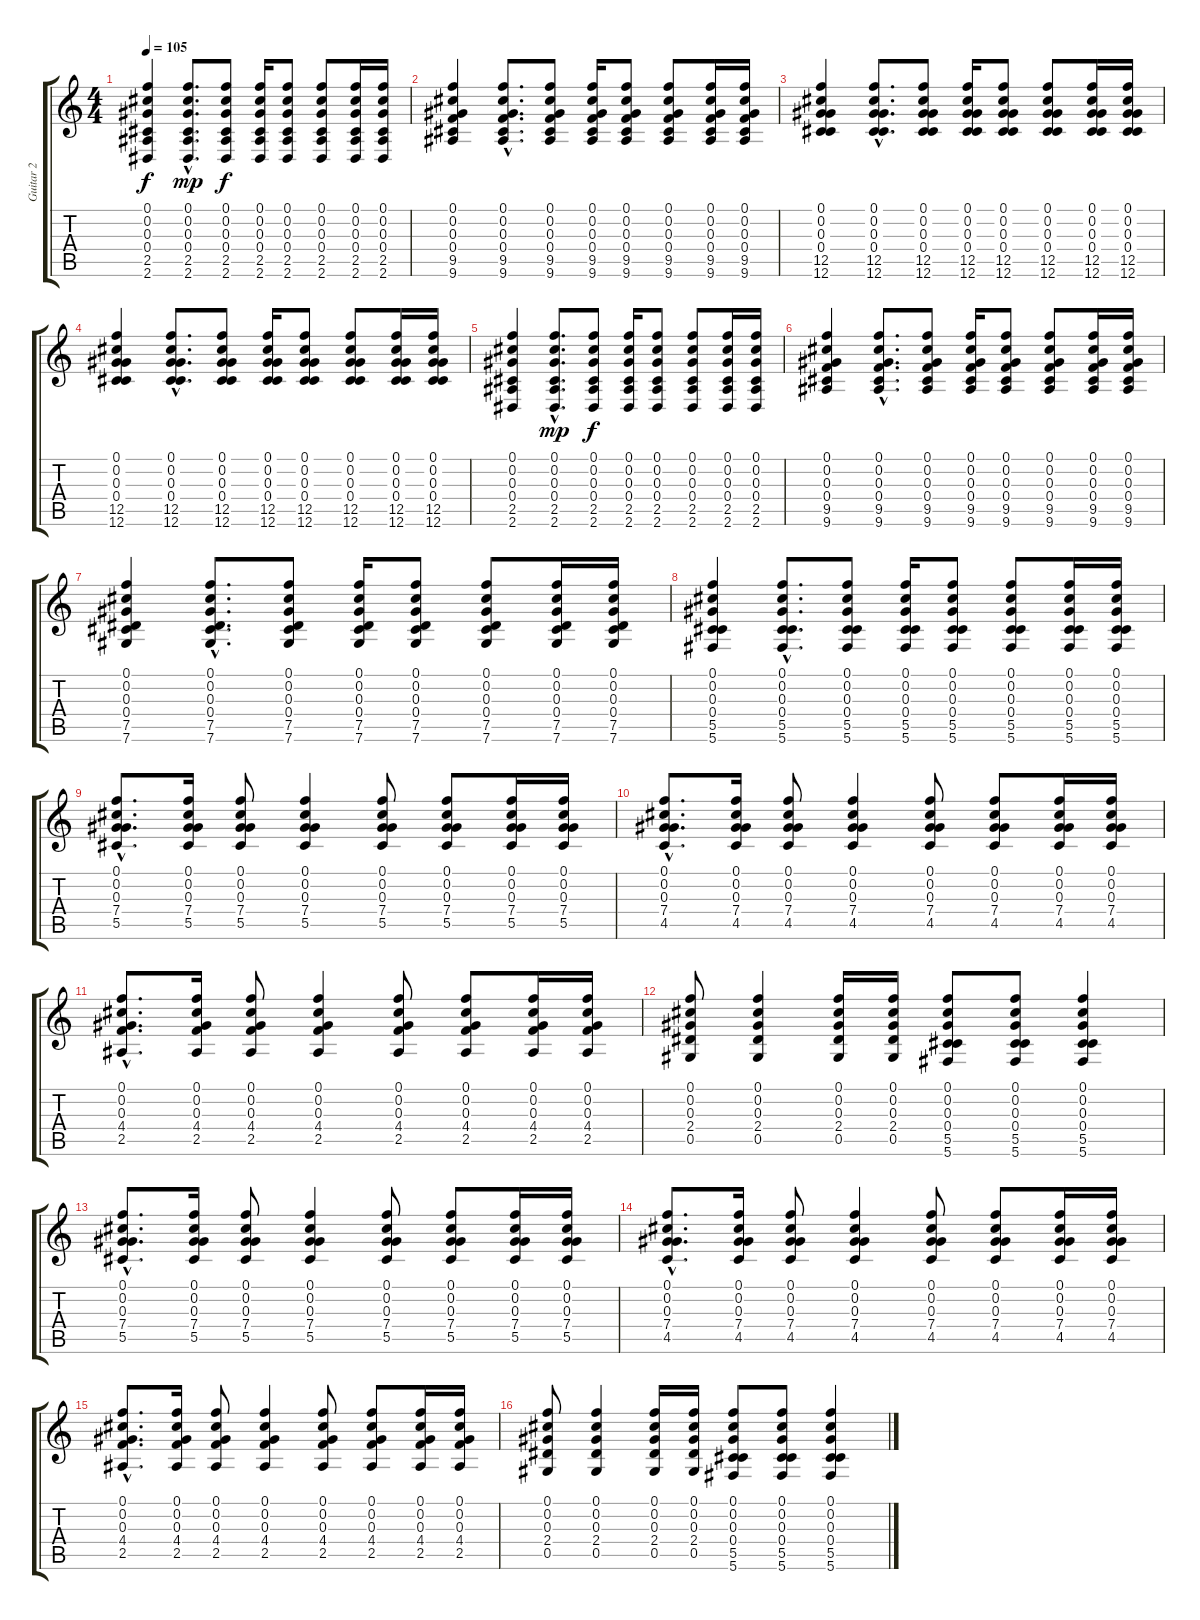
\track ("Guitar 2" "Guitar 2") {instrument acousticguitarsteel}
\staff {score tabs}
\tuning (F4 Db4 Ab3 Db3 Ab2 Db2) {hide}
\ts (4 4)
\tempo 105
\clef g2
\ks c
(0.1 0.2 0.3 0.4 2.5 2.6).4{dy f} (0.1{hac} 0.2{hac} 0.3{hac} 0.4{hac} 2.5{hac} 2.6{hac}).8{d dy mp} (0.1 0.2 0.3 0.4 2.5 2.6).8{dy f} (0.1 0.2 0.3 0.4 2.5 2.6).16 (0.1 0.2 0.3 0.4 2.5 2.6).8 (0.1 0.2 0.3 0.4 2.5 2.6).8 (0.1 0.2 0.3 0.4 2.5 2.6).16 (0.1 0.2 0.3 0.4 2.5 2.6).16 |
(0.1 0.2 0.3 0.4 9.5 9.6).4 (0.1{hac} 0.2{hac} 0.3{hac} 0.4{hac} 9.5{hac} 9.6{hac}).8{d} (0.1 0.2 0.3 0.4 9.5 9.6).8 (0.1 0.2 0.3 0.4 9.5 9.6).16 (0.1 0.2 0.3 0.4 9.5 9.6).8 (0.1 0.2 0.3 0.4 9.5 9.6).8 (0.1 0.2 0.3 0.4 9.5 9.6).16 (0.1 0.2 0.3 0.4 9.5 9.6).16 |
(0.1 0.2 0.3 0.4 12.5 12.6).4 (0.1{hac} 0.2{hac} 0.3{hac} 0.4{hac} 12.5{hac} 12.6{hac}).8{d} (0.1 0.2 0.3 0.4 12.5 12.6).8 (0.1 0.2 0.3 0.4 12.5 12.6).16 (0.1 0.2 0.3 0.4 12.5 12.6).8 (0.1 0.2 0.3 0.4 12.5 12.6).8 (0.1 0.2 0.3 0.4 12.5 12.6).16 (0.1 0.2 0.3 0.4 12.5 12.6).16 |
(0.1 0.2 0.3 0.4 12.5 12.6).4 (0.1{hac} 0.2{hac} 0.3{hac} 0.4{hac} 12.5{hac} 12.6{hac}).8{d} (0.1 0.2 0.3 0.4 12.5 12.6).8 (0.1 0.2 0.3 0.4 12.5 12.6).16 (0.1 0.2 0.3 0.4 12.5 12.6).8 (0.1 0.2 0.3 0.4 12.5 12.6).8 (0.1 0.2 0.3 0.4 12.5 12.6).16 (0.1 0.2 0.3 0.4 12.5 12.6).16 |
(0.1 0.2 0.3 0.4 2.5 2.6).4 (0.1{hac} 0.2{hac} 0.3{hac} 0.4{hac} 2.5{hac} 2.6{hac}).8{d dy mp} (0.1 0.2 0.3 0.4 2.5 2.6).8{dy f} (0.1 0.2 0.3 0.4 2.5 2.6).16 (0.1 0.2 0.3 0.4 2.5 2.6).8 (0.1 0.2 0.3 0.4 2.5 2.6).8 (0.1 0.2 0.3 0.4 2.5 2.6).16 (0.1 0.2 0.3 0.4 2.5 2.6).16 |
(0.1 0.2 0.3 0.4 9.5 9.6).4 (0.1{hac} 0.2{hac} 0.3{hac} 0.4{hac} 9.5{hac} 9.6{hac}).8{d} (0.1 0.2 0.3 0.4 9.5 9.6).8 (0.1 0.2 0.3 0.4 9.5 9.6).16 (0.1 0.2 0.3 0.4 9.5 9.6).8 (0.1 0.2 0.3 0.4 9.5 9.6).8 (0.1 0.2 0.3 0.4 9.5 9.6).16 (0.1 0.2 0.3 0.4 9.5 9.6).16 |
(0.1 0.2 0.3 0.4 7.5 7.6).4 (0.1{hac} 0.2{hac} 0.3{hac} 0.4{hac} 7.5{hac} 7.6{hac}).8{d} (0.1 0.2 0.3 0.4 7.5 7.6).8 (0.1 0.2 0.3 0.4 7.5 7.6).16 (0.1 0.2 0.3 0.4 7.5 7.6).8 (0.1 0.2 0.3 0.4 7.5 7.6).8 (0.1 0.2 0.3 0.4 7.5 7.6).16 (0.1 0.2 0.3 0.4 7.5 7.6).16 |
(0.1 0.2 0.3 0.4 5.5 5.6).4 (0.1{hac} 0.2{hac} 0.3{hac} 0.4{hac} 5.5{hac} 5.6{hac}).8{d} (0.1 0.2 0.3 0.4 5.5 5.6).8 (0.1 0.2 0.3 0.4 5.5 5.6).16 (0.1 0.2 0.3 0.4 5.5 5.6).8 (0.1 0.2 0.3 0.4 5.5 5.6).8 (0.1 0.2 0.3 0.4 5.5 5.6).16 (0.1 0.2 0.3 0.4 5.5 5.6).16 |
(0.1{hac} 0.2{hac} 0.3{hac} 7.4{hac} 5.5{hac}).8{d} (0.1 0.2 0.3 7.4 5.5).16 (0.1 0.2 0.3 7.4 5.5).8 (0.1 0.2 0.3 7.4 5.5).4 (0.1 0.2 0.3 7.4 5.5).8 (0.1 0.2 0.3 7.4 5.5).8 (0.1 0.2 0.3 7.4 5.5).16 (0.1 0.2 0.3 7.4 5.5).16 |
(0.1{hac} 0.2{hac} 0.3{hac} 7.4{hac} 4.5{hac}).8{d} (0.1 0.2 0.3 7.4 4.5).16 (0.1 0.2 0.3 7.4 4.5).8 (0.1 0.2 0.3 7.4 4.5).4 (0.1 0.2 0.3 7.4 4.5).8 (0.1 0.2 0.3 7.4 4.5).8 (0.1 0.2 0.3 7.4 4.5).16 (0.1 0.2 0.3 7.4 4.5).16 |
(0.1{hac} 0.2{hac} 0.3{hac} 4.4{hac} 2.5{hac}).8{d} (0.1 0.2 0.3 4.4 2.5).16 (0.1 0.2 0.3 4.4 2.5).8 (0.1 0.2 0.3 4.4 2.5).4 (0.1 0.2 0.3 4.4 2.5).8 (0.1 0.2 0.3 4.4 2.5).8 (0.1 0.2 0.3 4.4 2.5).16 (0.1 0.2 0.3 4.4 2.5).16 |
(0.1 0.2 0.3 2.4 0.5).8 (0.1 0.2 0.3 2.4 0.5).4 (0.1 0.2 0.3 2.4 0.5).16 (0.1 0.2 0.3 2.4 0.5).16 (0.1 0.2 0.3 0.4 5.5 5.6).8 (0.1 0.2 0.3 0.4 5.5 5.6).8 (0.1 0.2 0.3 0.4 5.5 5.6).4 |
(0.1{hac} 0.2{hac} 0.3{hac} 7.4{hac} 5.5{hac}).8{d} (0.1 0.2 0.3 7.4 5.5).16 (0.1 0.2 0.3 7.4 5.5).8 (0.1 0.2 0.3 7.4 5.5).4 (0.1 0.2 0.3 7.4 5.5).8 (0.1 0.2 0.3 7.4 5.5).8 (0.1 0.2 0.3 7.4 5.5).16 (0.1 0.2 0.3 7.4 5.5).16 |
(0.1{hac} 0.2{hac} 0.3{hac} 7.4{hac} 4.5{hac}).8{d} (0.1 0.2 0.3 7.4 4.5).16 (0.1 0.2 0.3 7.4 4.5).8 (0.1 0.2 0.3 7.4 4.5).4 (0.1 0.2 0.3 7.4 4.5).8 (0.1 0.2 0.3 7.4 4.5).8 (0.1 0.2 0.3 7.4 4.5).16 (0.1 0.2 0.3 7.4 4.5).16 |
(0.1{hac} 0.2{hac} 0.3{hac} 4.4{hac} 2.5{hac}).8{d} (0.1 0.2 0.3 4.4 2.5).16 (0.1 0.2 0.3 4.4 2.5).8 (0.1 0.2 0.3 4.4 2.5).4 (0.1 0.2 0.3 4.4 2.5).8 (0.1 0.2 0.3 4.4 2.5).8 (0.1 0.2 0.3 4.4 2.5).16 (0.1 0.2 0.3 4.4 2.5).16 |
(0.1 0.2 0.3 2.4 0.5).8 (0.1 0.2 0.3 2.4 0.5).4 (0.1 0.2 0.3 2.4 0.5).16 (0.1 0.2 0.3 2.4 0.5).16 (0.1 0.2 0.3 0.4 5.5 5.6).8 (0.1 0.2 0.3 0.4 5.5 5.6).8 (0.1 0.2 0.3 0.4 5.5 5.6).4
